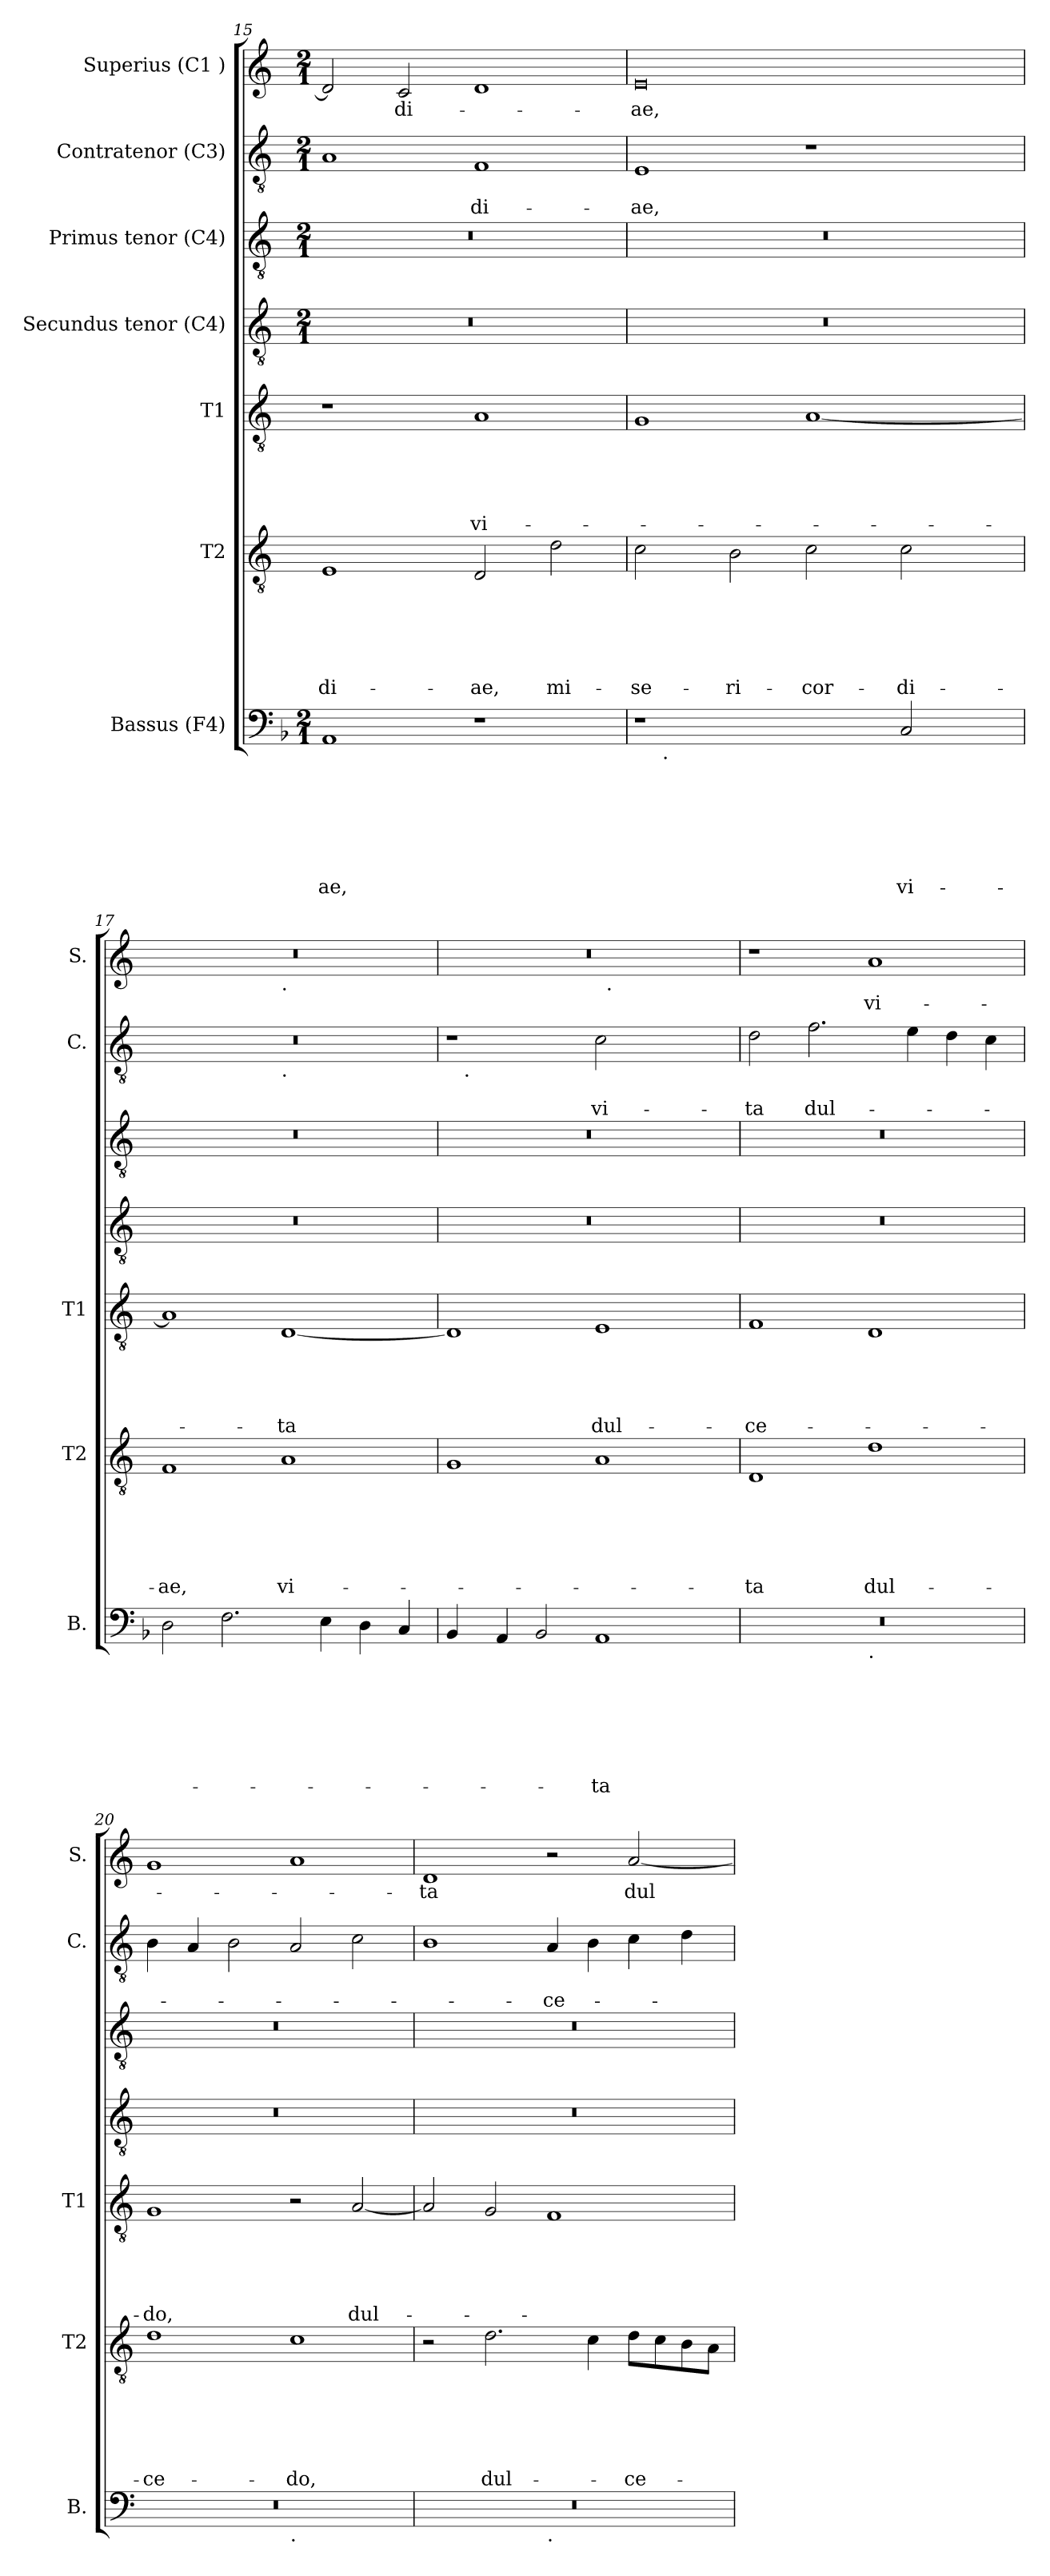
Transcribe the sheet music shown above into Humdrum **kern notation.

**kern	**text	**text	**text	**text	**text	**text	**text	**kern	**text	**text	**text	**text	**text	**text	**kern	**text	**text	**text	**text	**text	**kern	**kern	**kern	**text	**text	**kern	**text
*part7	*part7	*part7	*part7	*part7	*part7	*part7	*part7	*part6	*part6	*part6	*part6	*part6	*part6	*part6	*part5	*part5	*part5	*part5	*part5	*part5	*part4	*part3	*part2	*part2	*part2	*part1	*part1
*staff7	*staff7	*staff7	*staff7	*staff7	*staff7	*staff7	*staff7	*staff6	*staff6	*staff6	*staff6	*staff6	*staff6	*staff6	*staff5	*staff5	*staff5	*staff5	*staff5	*staff5	*staff4	*staff3	*staff2	*staff2	*staff2	*staff1	*staff1
*I"Bassus (F4)	*	*	*	*	*	*	*	*I"T2	*	*	*	*	*	*	*I"T1	*	*	*	*	*	*I"Secundus tenor (C4)	*I"Primus tenor (C4)	*I"Contratenor (C3)	*	*	*I"Superius (C1 )	*
*I'B.	*	*	*	*	*	*	*	*I'T2	*	*	*	*	*	*	*I'T1	*	*	*	*	*	*	*	*I'C.	*	*	*I'S.	*
*clefF4	*	*	*	*	*	*	*	*clefGv2	*	*	*	*	*	*	*clefGv2	*	*	*	*	*	*clefGv2	*clefGv2	*clefGv2	*	*	*clefG2	*
*k[b-]	*	*	*	*	*	*	*	*k[]	*	*	*	*	*	*	*k[]	*	*	*	*	*	*k[]	*k[]	*k[]	*	*	*k[]	*
*F:	*	*	*	*	*	*	*	*C:	*	*	*	*	*	*	*C:	*	*	*	*	*	*C:	*C:	*C:	*	*	*C:	*
*M2/1	*	*	*	*	*	*	*	*	*	*	*	*	*	*	*	*	*	*	*	*	*M2/1	*M2/1	*M2/1	*	*	*M2/1	*
=15	=15	=15	=15	=15	=15	=15	=15	=15	=15	=15	=15	=15	=15	=15	=15	=15	=15	=15	=15	=15	=15	=15	=15	=15	=15	=15	=15
!	!	!	!	!	!	!	!LO:LY:b	!	!	!	!	!	!	!LO:LY:b	!	!	!	!	!	!	!	!	!	!	!	!	!
1AA	.	.	.	.	.	.	-ae,	1E	.	.	.	.	.	-di-	1r	.	.	.	.	.	0r	0r	1A	.	.	2d/]	.
!	!	!	!	!	!	!	!	!	!	!	!	!	!	!	!	!	!	!	!	!	!	!	!	!	!	!	!LO:LY:b
.	.	.	.	.	.	.	.	.	.	.	.	.	.	.	.	.	.	.	.	.	.	.	.	.	.	2c/	-di-
!	!	!	!	!	!	!	!	!	!	!	!	!	!	!LO:LY:b	!	!	!	!	!	!LO:LY:b	!	!	!	!	!LO:LY:b	!	!
1r	.	.	.	.	.	.	.	2D/	.	.	.	.	.	-ae,	1A	.	.	.	.	vi-	.	.	1F	.	-di-	1d	.
!	!	!	!	!	!	!	!	!	!	!	!	!	!	!LO:LY:b	!	!	!	!	!	!	!	!	!	!	!	!	!
.	.	.	.	.	.	.	.	2d\	.	.	.	.	.	mi-	.	.	.	.	.	.	.	.	.	.	.	.	.
=16	=16	=16	=16	=16	=16	=16	=16	=16	=16	=16	=16	=16	=16	=16	=16	=16	=16	=16	=16	=16	=16	=16	=16	=16	=16	=16	=16
!	!	!	!	!	!	!	!	!	!	!	!	!	!	!LO:LY:b	!	!	!	!	!	!	!	!	!	!	!LO:LY:b	!	!LO:LY:b
*^	*	*	*	*	*	*	*	*	*	*	*	*	*	*	*	*	*	*	*	*	*	*	*	*	*	*	*
1r	16.ryy	.	.	.	.	.	.	.	2c\	.	.	.	.	.	-se-	1G	.	.	.	.	.	0r	0r	1E	.	-ae,	0e	-ae,
!	!LO:TX:b:t=.	!	!	!	!	!	!	!	!	!	!	!	!	!	!	!	!	!	!	!	!	!	!	!	!	!	!	!
.	1ryy	.	.	.	.	.	.	.	.	.	.	.	.	.	.	.	.	.	.	.	.	.	.	.	.	.	.	.
!	!	!	!	!	!	!	!	!	!	!	!	!	!	!	!LO:LY:b	!	!	!	!	!	!	!	!	!	!	!	!	!
.	.	.	.	.	.	.	.	.	2B\	.	.	.	.	.	-ri-	.	.	.	.	.	.	.	.	.	.	.	.	.
!	!	!	!	!	!	!	!	!	!	!	!	!	!	!	!LO:LY:b	!	!	!	!	!	!	!	!	!	!	!	!	!
2ryy	.	.	.	.	.	.	.	.	2c\	.	.	.	.	.	-cor-	[<1A	.	.	.	.	.	.	.	1r	.	.	.	.
.	2ryy	.	.	.	.	.	.	.	.	.	.	.	.	.	.	.	.	.	.	.	.	.	.	.	.	.	.	.
!	!	!	!	!	!	!	!	!LO:LY:b	!	!	!	!	!	!	!LO:LY:b	!	!	!	!	!	!	!	!	!	!	!	!	!
2C/	.	.	.	.	.	.	.	vi-	2c\	.	.	.	.	.	-di-	.	.	.	.	.	.	.	.	.	.	.	.	.
.	4ryy	.	.	.	.	.	.	.	.	.	.	.	.	.	.	.	.	.	.	.	.	.	.	.	.	.	.	.
.	8ryy	.	.	.	.	.	.	.	.	.	.	.	.	.	.	.	.	.	.	.	.	.	.	.	.	.	.	.
.	32ryy	.	.	.	.	.	.	.	.	.	.	.	.	.	.	.	.	.	.	.	.	.	.	.	.	.	.	.
=17	=17	=17	=17	=17	=17	=17	=17	=17	=17	=17	=17	=17	=17	=17	=17	=17	=17	=17	=17	=17	=17	=17	=17	=17	=17	=17	=17	=17
!	!	!	!	!	!	!	!	!	!	!	!	!	!	!	!LO:LY:b	!	!	!	!	!	!	!	!	!	!	!	!	!
*v	*v	*	*	*	*	*	*	*	*	*	*	*	*	*	*	*	*	*	*	*	*	*	*	*^	*	*	*^	*
2D\	.	.	.	.	.	.	.	1F	.	.	.	.	.	-ae,	1A]	.	.	.	.	.	0r	0r	0r	1ryy	.	.	0r	1ryy	.
2.F\	.	.	.	.	.	.	.	.	.	.	.	.	.	.	.	.	.	.	.	.	.	.	.	.	.	.	.	.	.
!	!	!	!	!	!	!	!	!	!	!	!	!	!	!	!	!	!	!	!	!	!	!	!	!	!	!	!	!LO:TX:b:t=.	!
!	!	!	!	!	!	!	!	!	!	!	!	!	!	!	!	!	!	!	!	!	!	!	!	!LO:TX:b:t=.	!	!	!	!	!
!	!	!	!	!	!	!	!	!	!	!	!	!	!	!LO:LY:b	!	!	!	!	!	!LO:LY:b	!	!	!	!	!	!	!	!	!
.	.	.	.	.	.	.	.	1A	.	.	.	.	.	vi-	[<1D	.	.	.	.	-ta	.	.	.	1ryy	.	.	.	1ryy	.
4E\	.	.	.	.	.	.	.	.	.	.	.	.	.	.	.	.	.	.	.	.	.	.	.	.	.	.	.	.	.
4D\	.	.	.	.	.	.	.	.	.	.	.	.	.	.	.	.	.	.	.	.	.	.	.	.	.	.	.	.	.
4C/	.	.	.	.	.	.	.	.	.	.	.	.	.	.	.	.	.	.	.	.	.	.	.	.	.	.	.	.	.
!!LO:LB:g=z	!!
=18	=18	=18	=18	=18	=18	=18	=18	=18	=18	=18	=18	=18	=18	=18	=18	=18	=18	=18	=18	=18	=18	=18	=18	=18	=18	=18	=18	=18	=18
*k[]	*	*	*	*	*	*	*	*	*	*	*	*	*	*	*	*	*	*	*	*	*	*	*	*	*	*	*	*	*
*C:	*	*	*	*	*	*	*	*	*	*	*	*	*	*	*	*	*	*	*	*	*	*	*	*	*	*	*	*	*
4BB/	.	.	.	.	.	.	.	1G	.	.	.	.	.	.	1D]	.	.	.	.	.	0r	0r	1r	16ryy	.	.	0r	1ryy	.
!	!	!	!	!	!	!	!	!	!	!	!	!	!	!	!	!	!	!	!	!	!	!	!	!LO:TX:b:t=.	!	!	!	!	!
.	.	.	.	.	.	.	.	.	.	.	.	.	.	.	.	.	.	.	.	.	.	.	.	1ryy	.	.	.	.	.
4AA/	.	.	.	.	.	.	.	.	.	.	.	.	.	.	.	.	.	.	.	.	.	.	.	.	.	.	.	.	.
2BB/	.	.	.	.	.	.	.	.	.	.	.	.	.	.	.	.	.	.	.	.	.	.	.	.	.	.	.	.	.
!	!	!	!	!	!	!	!LO:LY:b	!	!	!	!	!	!	!	!	!	!	!	!	!LO:LY:b	!	!	!	!	!	!LO:LY:b	!	!	!
1AA	.	.	.	.	.	.	-ta	1A	.	.	.	.	.	.	1E	.	.	.	.	dul-	.	.	2c\	.	.	vi-	.	32ryy	.
!	!	!	!	!	!	!	!	!	!	!	!	!	!	!	!	!	!	!	!	!	!	!	!	!	!	!	!	!LO:TX:b:t=.	!
.	.	.	.	.	.	.	.	.	.	.	.	.	.	.	.	.	.	.	.	.	.	.	.	.	.	.	.	2ryy	.
.	.	.	.	.	.	.	.	.	.	.	.	.	.	.	.	.	.	.	.	.	.	.	.	2...ryy	.	.	.	.	.
.	.	.	.	.	.	.	.	.	.	.	.	.	.	.	.	.	.	.	.	.	.	.	2ryy	.	.	.	.	.	.
.	.	.	.	.	.	.	.	.	.	.	.	.	.	.	.	.	.	.	.	.	.	.	.	.	.	.	.	4...ryy	.
=19	=19	=19	=19	=19	=19	=19	=19	=19	=19	=19	=19	=19	=19	=19	=19	=19	=19	=19	=19	=19	=19	=19	=19	=19	=19	=19	=19	=19	=19
!	!	!	!	!	!	!	!	!	!	!	!	!	!	!LO:LY:b	!	!	!	!	!	!LO:LY:b	!	!	!	!	!	!LO:LY:b	!	!	!
*	*	*	*	*	*	*	*	*	*	*	*	*	*	*	*	*	*	*	*	*	*	*	*v	*v	*	*	*	*	*
*^	*	*	*	*	*	*	*	*	*	*	*	*	*	*	*	*	*	*	*	*	*	*	*	*	*	*v	*v	*
0r	1ryy	.	.	.	.	.	.	.	1D	.	.	.	.	.	-ta	1F	.	.	.	.	-ce-	0r	0r	2d\	.	-ta	1r	.
!	!	!	!	!	!	!	!	!	!	!	!	!	!	!	!	!	!	!	!	!	!	!	!	!	!	!LO:LY:b	!	!
.	.	.	.	.	.	.	.	.	.	.	.	.	.	.	.	.	.	.	.	.	.	.	.	2.f\	.	dul-	.	.
!	!LO:TX:b:t=.	!	!	!	!	!	!	!	!	!	!	!	!	!	!	!	!	!	!	!	!	!	!	!	!	!	!	!
!	!	!	!	!	!	!	!	!	!	!	!	!	!	!	!LO:LY:b	!	!	!	!	!	!	!	!	!	!	!	!	!LO:LY:b
.	1ryy	.	.	.	.	.	.	.	1d	.	.	.	.	.	dul-	1D	.	.	.	.	.	.	.	.	.	.	1a	vi-
.	.	.	.	.	.	.	.	.	.	.	.	.	.	.	.	.	.	.	.	.	.	.	.	4e\	.	.	.	.
.	.	.	.	.	.	.	.	.	.	.	.	.	.	.	.	.	.	.	.	.	.	.	.	4d\	.	.	.	.
.	.	.	.	.	.	.	.	.	.	.	.	.	.	.	.	.	.	.	.	.	.	.	.	4c\	.	.	.	.
=20	=20	=20	=20	=20	=20	=20	=20	=20	=20	=20	=20	=20	=20	=20	=20	=20	=20	=20	=20	=20	=20	=20	=20	=20	=20	=20	=20	=20
!	!	!	!	!	!	!	!	!	!	!	!	!	!	!	!LO:LY:b	!	!	!	!	!	!LO:LY:b	!	!	!	!	!	!	!
0r	1ryy	.	.	.	.	.	.	.	1d	.	.	.	.	.	-ce-	1G	.	.	.	.	-do,	0r	0r	4B\	.	.	1g	.
.	.	.	.	.	.	.	.	.	.	.	.	.	.	.	.	.	.	.	.	.	.	.	.	4A/	.	.	.	.
.	.	.	.	.	.	.	.	.	.	.	.	.	.	.	.	.	.	.	.	.	.	.	.	2B\	.	.	.	.
!	!LO:TX:b:t=.	!	!	!	!	!	!	!	!	!	!	!	!	!	!	!	!	!	!	!	!	!	!	!	!	!	!	!
!	!	!	!	!	!	!	!	!	!	!	!	!	!	!	!LO:LY:b	!	!	!	!	!	!	!	!	!	!	!	!	!
.	1ryy	.	.	.	.	.	.	.	1c	.	.	.	.	.	-do,	2r	.	.	.	.	.	.	.	2A/	.	.	1a	.
!	!	!	!	!	!	!	!	!	!	!	!	!	!	!	!	!	!	!	!	!	!LO:LY:b	!	!	!	!	!	!	!
.	.	.	.	.	.	.	.	.	.	.	.	.	.	.	.	[<2A/	.	.	.	.	dul-	.	.	2c\	.	.	.	.
=21	=21	=21	=21	=21	=21	=21	=21	=21	=21	=21	=21	=21	=21	=21	=21	=21	=21	=21	=21	=21	=21	=21	=21	=21	=21	=21	=21	=21
!	!	!	!	!	!	!	!	!	!	!	!	!	!	!	!	!	!	!	!	!	!	!	!	!	!	!	!	!LO:LY:b
0r	1ryy	.	.	.	.	.	.	.	2r	.	.	.	.	.	.	2A/]	.	.	.	.	.	0r	0r	1B	.	.	1d	-ta
!	!	!	!	!	!	!	!	!	!	!	!	!	!	!	!LO:LY:b	!	!	!	!	!	!	!	!	!	!	!	!	!
.	.	.	.	.	.	.	.	.	2.d\	.	.	.	.	.	dul-	2G/	.	.	.	.	.	.	.	.	.	.	.	.
!	!LO:TX:b:t=.	!	!	!	!	!	!	!	!	!	!	!	!	!	!	!	!	!	!	!	!	!	!	!	!	!	!	!
!	!	!	!	!	!	!	!	!	!	!	!	!	!	!	!	!	!	!	!	!	!	!	!	!	!	!LO:LY:b	!	!
.	1ryy	.	.	.	.	.	.	.	.	.	.	.	.	.	.	1F	.	.	.	.	.	.	.	4A/	.	-ce-	2r	.
.	.	.	.	.	.	.	.	.	4c\	.	.	.	.	.	.	.	.	.	.	.	.	.	.	4B\	.	.	.	.
!	!	!	!	!	!	!	!	!	!	!	!	!	!	!	!LO:LY:b	!	!	!	!	!	!	!	!	!	!	!	!	!LO:LY:b
.	.	.	.	.	.	.	.	.	8d\L	.	.	.	.	.	-ce-	.	.	.	.	.	.	.	.	4c\	.	.	[<2a/	dul-
.	.	.	.	.	.	.	.	.	8c\	.	.	.	.	.	.	.	.	.	.	.	.	.	.	.	.	.	.	.
.	.	.	.	.	.	.	.	.	8B\	.	.	.	.	.	.	.	.	.	.	.	.	.	.	4d\	.	.	.	.
.	.	.	.	.	.	.	.	.	8A\J	.	.	.	.	.	.	.	.	.	.	.	.	.	.	.	.	.	.	.
*v	*v	*	*	*	*	*	*	*	*	*	*	*	*	*	*	*	*	*	*	*	*	*	*	*	*	*	*	*
=	=	=	=	=	=	=	=	=	=	=	=	=	=	=	=	=	=	=	=	=	=	=	=	=	=	=	=
*-	*-	*-	*-	*-	*-	*-	*-	*-	*-	*-	*-	*-	*-	*-	*-	*-	*-	*-	*-	*-	*-	*-	*-	*-	*-	*-	*-
